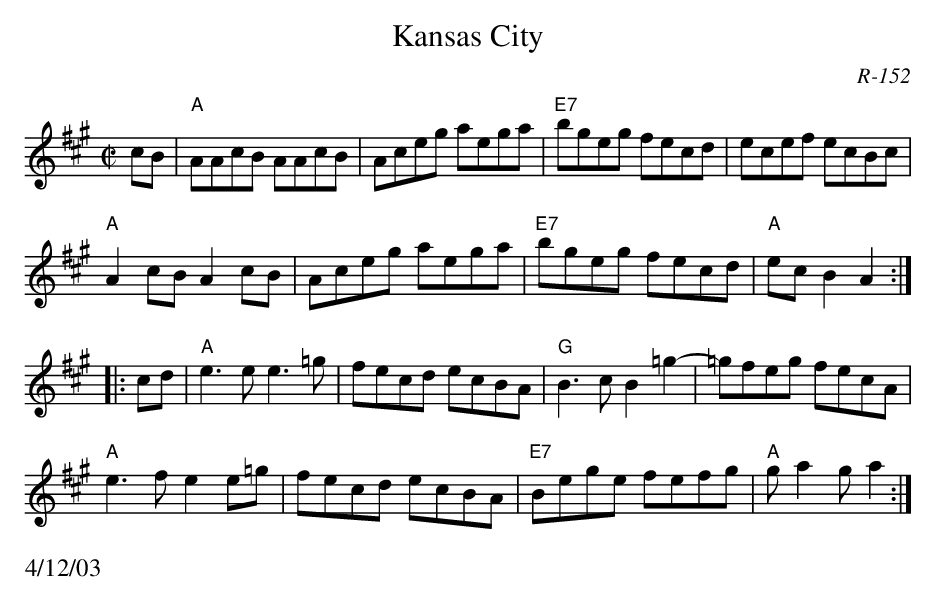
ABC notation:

X:1
T:Kansas City
C:R-152
M:C|
L:1/8
K:A
cB|"A"AAcB AAcB | Aceg aega | "E7"bgeg fecd | ecef ecBc|
"A"A2cB A2cB | Aceg aega |"E7"bgeg fecd |"A"ecB2 A2 :|
|: cd| \
"A"e3e e3=g | fecd ecBA | "G"B3c B2=g2- | =gfeg fecA |
"A"e3f e2e=g | fecd ecBA | "E7"Bege fefg | "A"ga2g a2 :|
